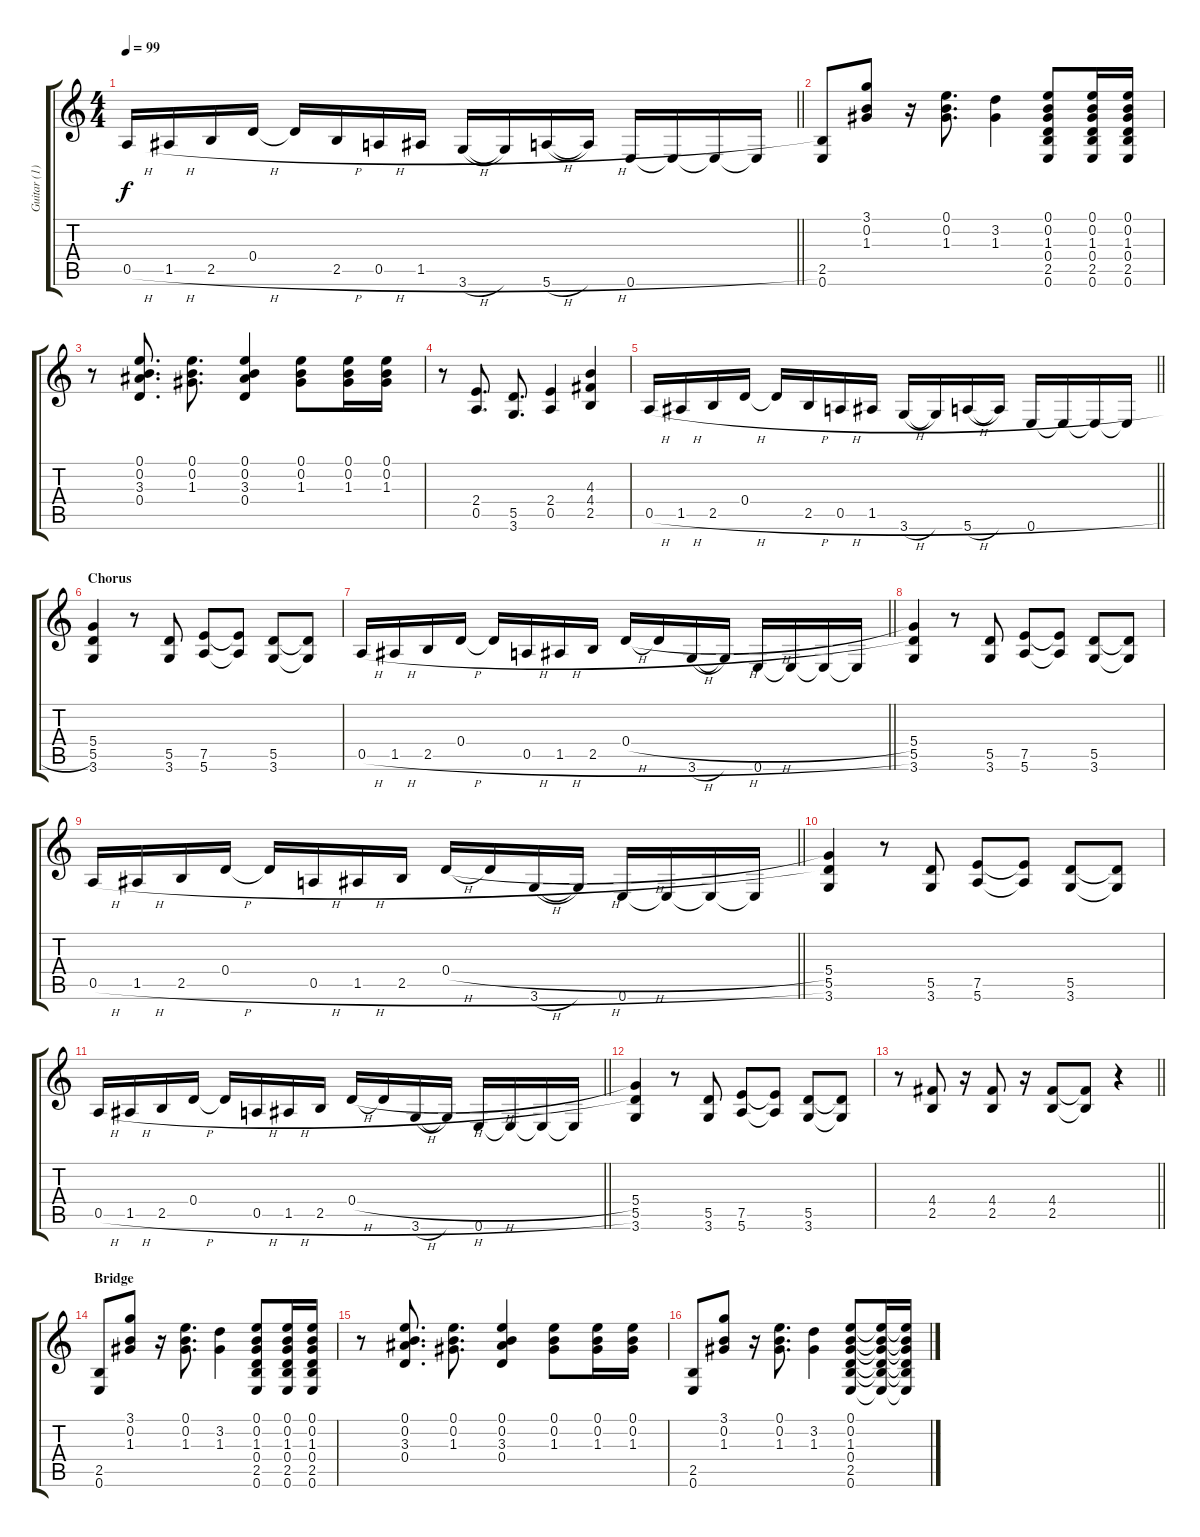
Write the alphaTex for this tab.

\track ("Guitar (1)" "Guitar (1)") {instrument acousticguitarsteel}
\staff {score tabs}
\tuning (E4 B3 G3 D3 A2 E2) {hide}
\ts (4 4)
\tempo 99
\clef g2
\barLineRight lightlight
\ks c
0.5{h}.16{dy f} 1.5{h}.16 2.5{h}.16 0.4.16 0.4{t}.16 2.5{h}.16 0.5{h}.16 1.5{h}.16 3.6{h}.16 3.6{t}.16 5.6{h}.16 5.6{t}.16 0.6.16 0.6{t}.16 0.6{t}.16 0.6{t}.16 |
(2.5 0.6).8 (3.1 0.2 1.3).8 r.16 (0.1 0.2 1.3).8{d} (3.2 1.3).4 (0.1 0.2 1.3 0.4 2.5 0.6).8 (0.1 0.2 1.3 0.4 2.5 0.6).16 (0.1 0.2 1.3 0.4 2.5 0.6).16 |
r.8 (0.1 0.2 3.3 0.4).8{d} (0.1 0.2 1.3).8{d} (0.1 0.2 3.3 0.4).4 (0.1 0.2 1.3).8 (0.1 0.2 1.3).16 (0.1 0.2 1.3).16 |
r.8 (2.4 0.5).8{d} (5.5 3.6).8{d} (2.4 0.5).4 (4.3 4.4 2.5).4 |
\barLineRight lightlight
0.5{h}.16 1.5{h}.16 2.5{h}.16 0.4.16 0.4{t}.16 2.5{h}.16 0.5{h}.16 1.5{h}.16 3.6{h}.16 3.6{t}.16 5.6{h}.16 5.6{t}.16 0.6.16 0.6{t}.16 0.6{t}.16 0.6{t}.16 |
\section ("" "Chorus")
(5.4 5.5 3.6).4 r.8 (5.5 3.6).8 (7.5 5.6).8 (7.5{t} 5.6{t}).8 (5.5 3.6).8 (5.5{t} 3.6{t}).8 |
\barLineRight lightlight
0.5{h}.16 1.5{h}.16 2.5{h}.16 0.4.16 0.4{t}.16 0.5{h}.16 1.5{h}.16 2.5{h}.16 0.4{h}.16 0.4{h t}.16 3.6{h}.16 3.6{t}.16 0.6.16 0.6{t}.16 0.6{t}.16 0.6{t}.16 |
(5.4 5.5 3.6).4 r.8 (5.5 3.6).8 (7.5 5.6).8 (7.5{t} 5.6{t}).8 (5.5 3.6).8 (5.5{t} 3.6{t}).8 |
\barLineRight lightlight
0.5{h}.16 1.5{h}.16 2.5{h}.16 0.4.16 0.4{t}.16 0.5{h}.16 1.5{h}.16 2.5{h}.16 0.4{h}.16 0.4{h t}.16 3.6{h}.16 3.6{t}.16 0.6.16 0.6{t}.16 0.6{t}.16 0.6{t}.16 |
(5.4 5.5 3.6).4 r.8 (5.5 3.6).8 (7.5 5.6).8 (7.5{t} 5.6{t}).8 (5.5 3.6).8 (5.5{t} 3.6{t}).8 |
\barLineRight lightlight
0.5{h}.16 1.5{h}.16 2.5{h}.16 0.4.16 0.4{t}.16 0.5{h}.16 1.5{h}.16 2.5{h}.16 0.4{h}.16 0.4{h t}.16 3.6{h}.16 3.6{t}.16 0.6.16 0.6{t}.16 0.6{t}.16 0.6{t}.16 |
(5.4 5.5 3.6).4 r.8 (5.5 3.6).8 (7.5 5.6).8 (7.5{t} 5.6{t}).8 (5.5 3.6).8 (5.5{t} 3.6{t}).8 |
\barLineRight lightlight
r.8 (4.4 2.5).8 r.16 (4.4 2.5).8 r.16 (4.4 2.5).8 (4.4{t} 2.5{t}).8 r.4 |
\section ("" "Bridge")
(2.5 0.6).8 (3.1 0.2 1.3).8 r.16 (0.1 0.2 1.3).8{d} (3.2 1.3).4 (0.1 0.2 1.3 0.4 2.5 0.6).8 (0.1 0.2 1.3 0.4 2.5 0.6).16 (0.1 0.2 1.3 0.4 2.5 0.6).16 |
r.8 (0.1 0.2 3.3 0.4).8{d} (0.1 0.2 1.3).8{d} (0.1 0.2 3.3 0.4).4 (0.1 0.2 1.3).8 (0.1 0.2 1.3).16 (0.1 0.2 1.3).16 |
(2.5 0.6).8 (3.1 0.2 1.3).8 r.16 (0.1 0.2 1.3).8{d} (3.2 1.3).4 (0.1 0.2 1.3 0.4 2.5 0.6).8 (0.1{t} 0.2{t} 1.3{t} 0.4{t} 2.5{t} 0.6{t}).16 (0.1{t} 0.2{t} 1.3{t} 0.4{t} 2.5{t} 0.6{t}).16
